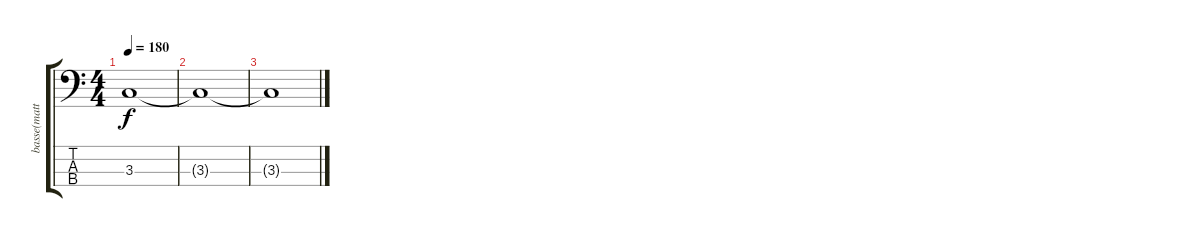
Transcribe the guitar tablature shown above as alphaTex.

\track ("basse(matt)" "basse(matt") {instrument electricbasspick}
\staff {score tabs}
\tuning (G2 D2 A1 E1) {hide}
\ts (4 4)
\tempo 180
\clef f4
\ks c
3.3{t}.1{dy f} |
3.3{t}.1 |
3.3{t}.1
